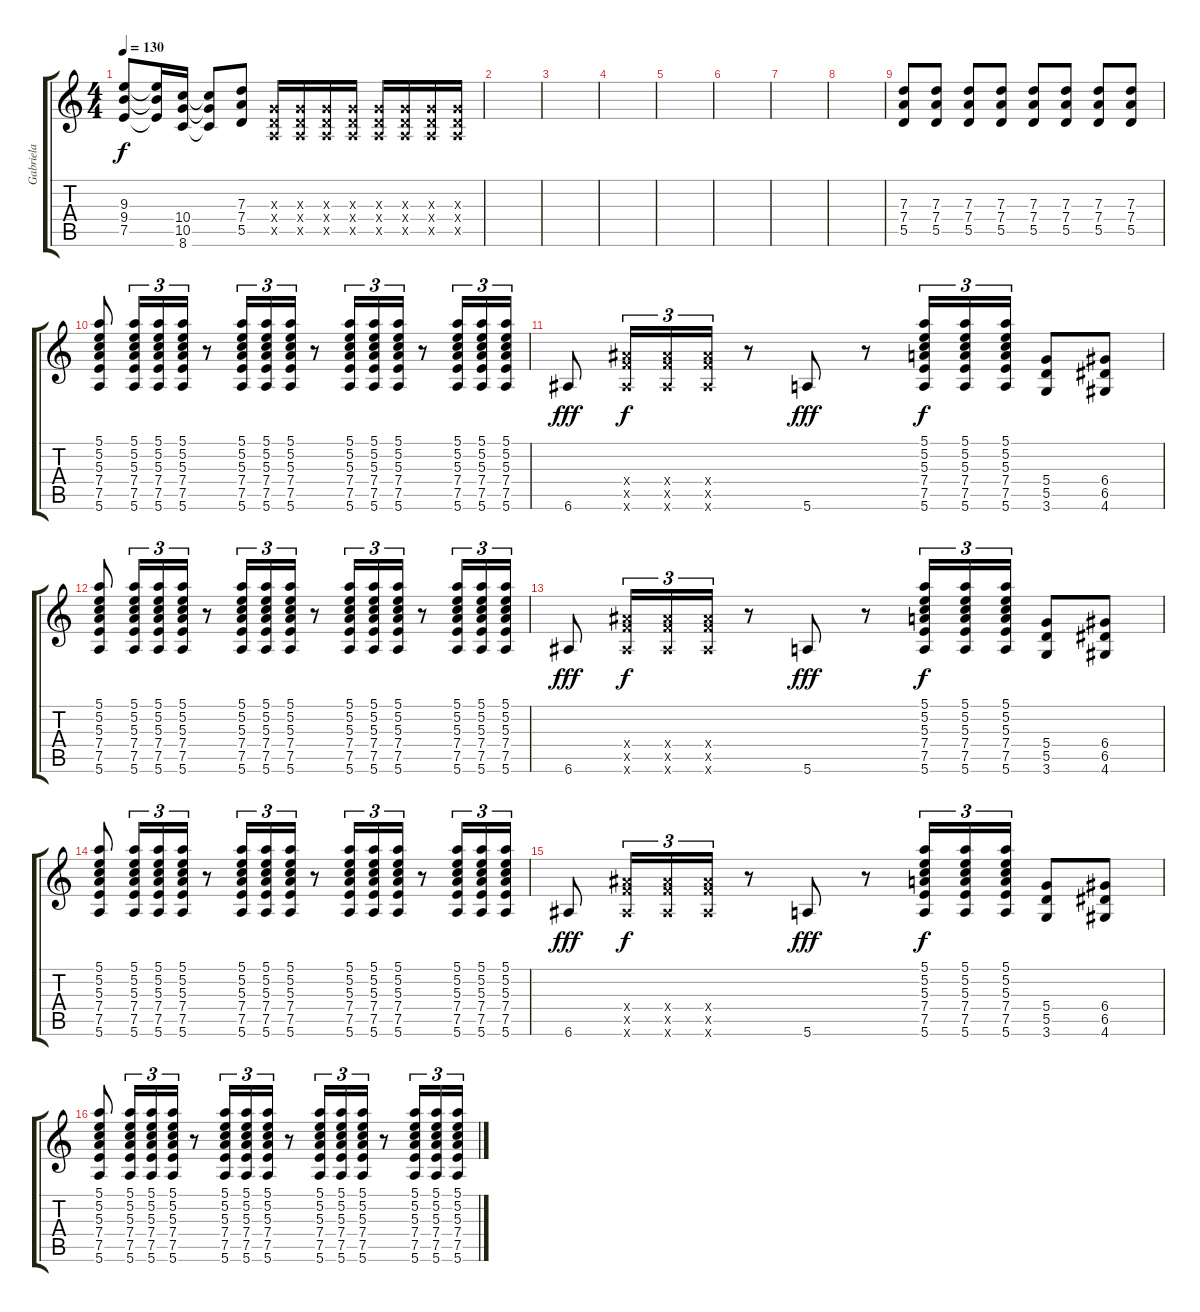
\track ("Gabriela" "Gabriela") {instrument acousticguitarsteel}
\staff {score tabs}
\tuning (E4 B3 G3 D3 A2 E2) {hide}
\ts (4 4)
\tempo 130
\clef g2
\ks c
(9.3 9.4 7.5).8{dy f} (9.3{t} 9.4{t} 7.5{t}).16 (10.4 10.5 8.6).16 (10.4{t} 10.5{t} 8.6{t}).8 (7.3 7.4 5.5).8 (0.3{x} 0.4{x} 0.5{x}).16 (0.3{x} 0.4{x} 0.5{x}).16 (0.3{x} 0.4{x} 0.5{x}).16 (0.3{x} 0.4{x} 0.5{x}).16 (0.3{x} 0.4{x} 0.5{x}).16 (0.3{x} 0.4{x} 0.5{x}).16 (0.3{x} 0.4{x} 0.5{x}).16 (0.3{x} 0.4{x} 0.5{x}).16 |
|
|
|
|
|
|
|
(7.3 7.4 5.5).8 (7.3 7.4 5.5).8 (7.3 7.4 5.5).8 (7.3 7.4 5.5).8 (7.3 7.4 5.5).8 (7.3 7.4 5.5).8 (7.3 7.4 5.5).8 (7.3 7.4 5.5).8 |
(5.1 5.2 5.3 7.4 7.5 5.6).8 (5.1 5.2 5.3 7.4 7.5 5.6).16{tu (3 2)} (5.1 5.2 5.3 7.4 7.5 5.6).16{tu (3 2)} (5.1 5.2 5.3 7.4 7.5 5.6).16{tu (3 2)} r.8 (5.1 5.2 5.3 7.4 7.5 5.6).16{tu (3 2)} (5.1 5.2 5.3 7.4 7.5 5.6).16{tu (3 2)} (5.1 5.2 5.3 7.4 7.5 5.6).16{tu (3 2)} r.8 (5.1 5.2 5.3 7.4 7.5 5.6).16{tu (3 2)} (5.1 5.2 5.3 7.4 7.5 5.6).16{tu (3 2)} (5.1 5.2 5.3 7.4 7.5 5.6).16{tu (3 2)} r.8 (5.1 5.2 5.3 7.4 7.5 5.6).16{tu (3 2)} (5.1 5.2 5.3 7.4 7.5 5.6).16{tu (3 2)} (5.1 5.2 5.3 7.4 7.5 5.6).16{tu (3 2)} |
6.6.8{dy fff} (8.4{x} 8.5{x} 6.6{x}).16{tu (3 2) dy f} (8.4{x} 8.5{x} 6.6{x}).16{tu (3 2)} (8.4{x} 8.5{x} 6.6{x}).16{tu (3 2)} r.8 5.6.8{dy fff} r.8 (5.1 5.2 5.3 7.4 7.5 5.6).16{tu (3 2) dy f} (5.1 5.2 5.3 7.4 7.5 5.6).16{tu (3 2)} (5.1 5.2 5.3 7.4 7.5 5.6).16{tu (3 2)} (5.4 5.5 3.6).8 (6.4 6.5 4.6).8 |
(5.1 5.2 5.3 7.4 7.5 5.6).8 (5.1 5.2 5.3 7.4 7.5 5.6).16{tu (3 2)} (5.1 5.2 5.3 7.4 7.5 5.6).16{tu (3 2)} (5.1 5.2 5.3 7.4 7.5 5.6).16{tu (3 2)} r.8 (5.1 5.2 5.3 7.4 7.5 5.6).16{tu (3 2)} (5.1 5.2 5.3 7.4 7.5 5.6).16{tu (3 2)} (5.1 5.2 5.3 7.4 7.5 5.6).16{tu (3 2)} r.8 (5.1 5.2 5.3 7.4 7.5 5.6).16{tu (3 2)} (5.1 5.2 5.3 7.4 7.5 5.6).16{tu (3 2)} (5.1 5.2 5.3 7.4 7.5 5.6).16{tu (3 2)} r.8 (5.1 5.2 5.3 7.4 7.5 5.6).16{tu (3 2)} (5.1 5.2 5.3 7.4 7.5 5.6).16{tu (3 2)} (5.1 5.2 5.3 7.4 7.5 5.6).16{tu (3 2)} |
6.6.8{dy fff} (8.4{x} 8.5{x} 6.6{x}).16{tu (3 2) dy f} (8.4{x} 8.5{x} 6.6{x}).16{tu (3 2)} (8.4{x} 8.5{x} 6.6{x}).16{tu (3 2)} r.8 5.6.8{dy fff} r.8 (5.1 5.2 5.3 7.4 7.5 5.6).16{tu (3 2) dy f} (5.1 5.2 5.3 7.4 7.5 5.6).16{tu (3 2)} (5.1 5.2 5.3 7.4 7.5 5.6).16{tu (3 2)} (5.4 5.5 3.6).8 (6.4 6.5 4.6).8 |
(5.1 5.2 5.3 7.4 7.5 5.6).8 (5.1 5.2 5.3 7.4 7.5 5.6).16{tu (3 2)} (5.1 5.2 5.3 7.4 7.5 5.6).16{tu (3 2)} (5.1 5.2 5.3 7.4 7.5 5.6).16{tu (3 2)} r.8 (5.1 5.2 5.3 7.4 7.5 5.6).16{tu (3 2)} (5.1 5.2 5.3 7.4 7.5 5.6).16{tu (3 2)} (5.1 5.2 5.3 7.4 7.5 5.6).16{tu (3 2)} r.8 (5.1 5.2 5.3 7.4 7.5 5.6).16{tu (3 2)} (5.1 5.2 5.3 7.4 7.5 5.6).16{tu (3 2)} (5.1 5.2 5.3 7.4 7.5 5.6).16{tu (3 2)} r.8 (5.1 5.2 5.3 7.4 7.5 5.6).16{tu (3 2)} (5.1 5.2 5.3 7.4 7.5 5.6).16{tu (3 2)} (5.1 5.2 5.3 7.4 7.5 5.6).16{tu (3 2)} |
6.6.8{dy fff} (8.4{x} 8.5{x} 6.6{x}).16{tu (3 2) dy f} (8.4{x} 8.5{x} 6.6{x}).16{tu (3 2)} (8.4{x} 8.5{x} 6.6{x}).16{tu (3 2)} r.8 5.6.8{dy fff} r.8 (5.1 5.2 5.3 7.4 7.5 5.6).16{tu (3 2) dy f} (5.1 5.2 5.3 7.4 7.5 5.6).16{tu (3 2)} (5.1 5.2 5.3 7.4 7.5 5.6).16{tu (3 2)} (5.4 5.5 3.6).8 (6.4 6.5 4.6).8 |
(5.1 5.2 5.3 7.4 7.5 5.6).8 (5.1 5.2 5.3 7.4 7.5 5.6).16{tu (3 2)} (5.1 5.2 5.3 7.4 7.5 5.6).16{tu (3 2)} (5.1 5.2 5.3 7.4 7.5 5.6).16{tu (3 2)} r.8 (5.1 5.2 5.3 7.4 7.5 5.6).16{tu (3 2)} (5.1 5.2 5.3 7.4 7.5 5.6).16{tu (3 2)} (5.1 5.2 5.3 7.4 7.5 5.6).16{tu (3 2)} r.8 (5.1 5.2 5.3 7.4 7.5 5.6).16{tu (3 2)} (5.1 5.2 5.3 7.4 7.5 5.6).16{tu (3 2)} (5.1 5.2 5.3 7.4 7.5 5.6).16{tu (3 2)} r.8 (5.1 5.2 5.3 7.4 7.5 5.6).16{tu (3 2)} (5.1 5.2 5.3 7.4 7.5 5.6).16{tu (3 2)} (5.1 5.2 5.3 7.4 7.5 5.6).16{tu (3 2)}
